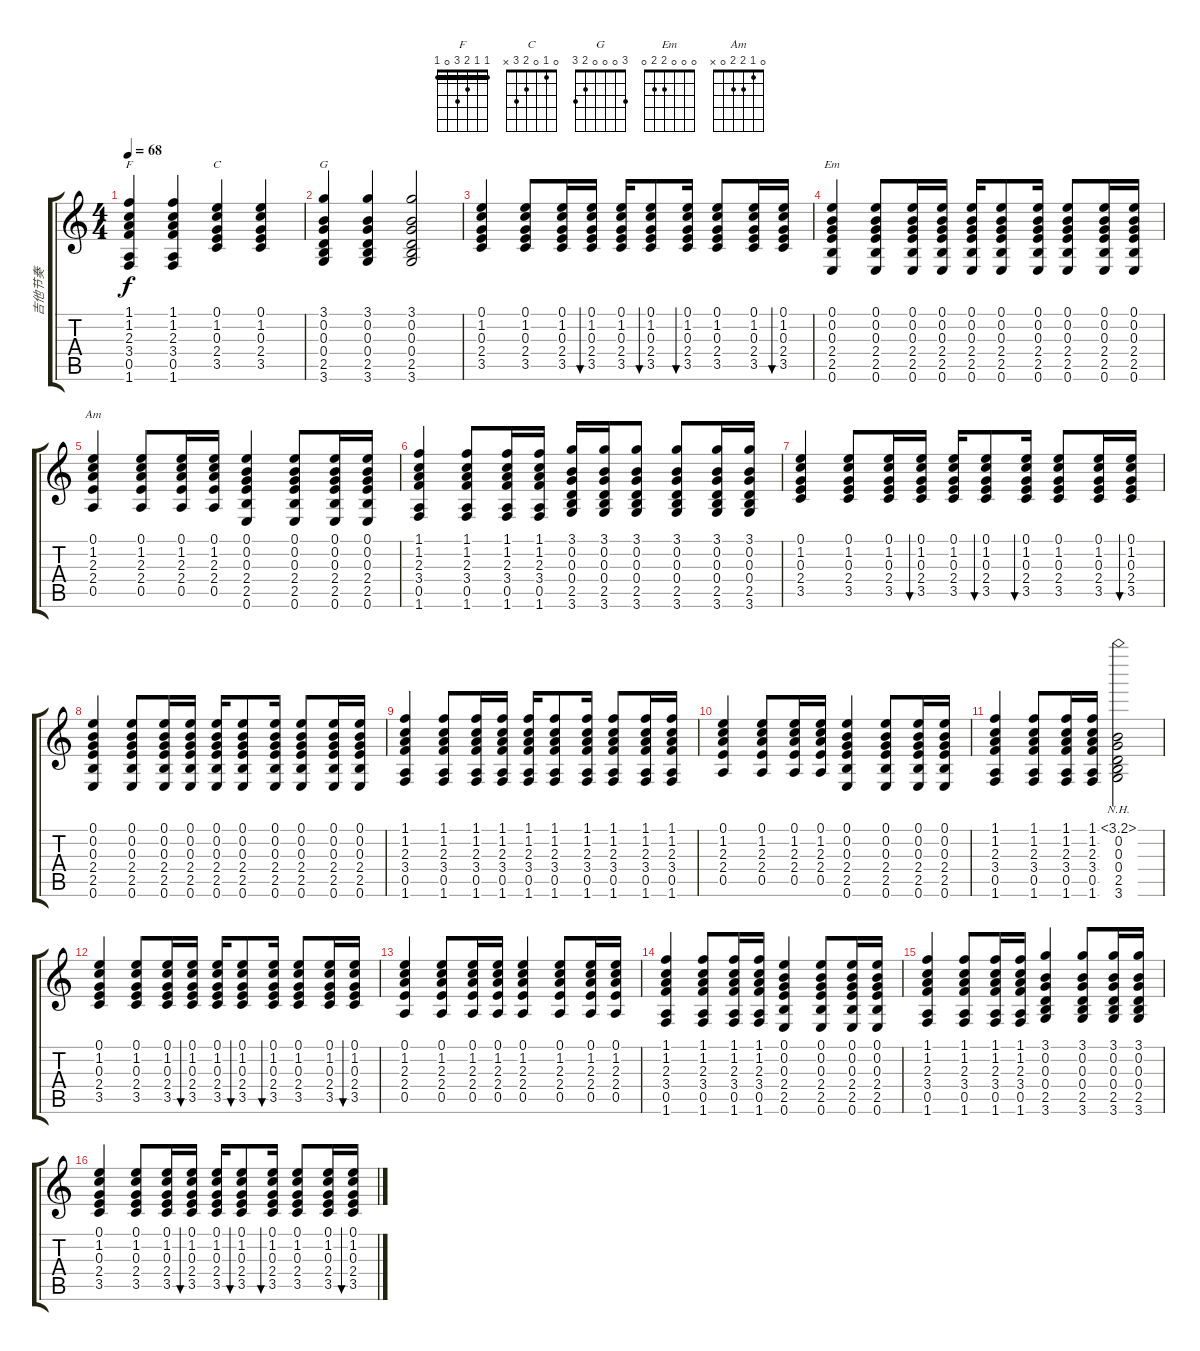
\track ("吉他节奏" "吉他节奏") {instrument acousticguitarsteel}
\staff {score tabs}
\tuning (E4 B3 G3 D3 A2 E2) {hide}
\chord ("F" 1 1 2 3 0 1) {barre 1}
\chord ("C" 0 1 0 2 3 x)
\chord ("G" 3 0 0 0 2 3)
\chord ("Em" 0 0 0 2 2 0)
\chord ("Am" 0 1 2 2 0 x)
\ts (4 4)
\tempo 68
\clef g2
\ks c
(1.1 1.2 2.3 3.4 0.5 1.6).4{ch "F" dy f} (1.1 1.2 2.3 3.4 0.5 1.6).4 (0.1 1.2 0.3 2.4 3.5).4{ch "C"} (0.1 1.2 0.3 2.4 3.5).4 |
(3.1 0.2 0.3 0.4 2.5 3.6).4{ch "G"} (3.1 0.2 0.3 0.4 2.5 3.6).4 (3.1 0.2 0.3 0.4 2.5 3.6).2 |
(0.1 1.2 0.3 2.4 3.5).4 (0.1 1.2 0.3 2.4 3.5).8 (0.1 1.2 0.3 2.4 3.5).16 (0.1 1.2 0.3 2.4 3.5).16{bu 60} (0.1 1.2 0.3 2.4 3.5).16 (0.1 1.2 0.3 2.4 3.5).8{bu 60} (0.1 1.2 0.3 2.4 3.5).16{bu 60} (0.1 1.2 0.3 2.4 3.5).8 (0.1 1.2 0.3 2.4 3.5).16 (0.1 1.2 0.3 2.4 3.5).16{bu 60} |
(0.1 0.2 0.3 2.4 2.5 0.6).4{ch "Em"} (0.1 0.2 0.3 2.4 2.5 0.6).8 (0.1 0.2 0.3 2.4 2.5 0.6).16 (0.1 0.2 0.3 2.4 2.5 0.6).16 (0.1 0.2 0.3 2.4 2.5 0.6).16 (0.1 0.2 0.3 2.4 2.5 0.6).8 (0.1 0.2 0.3 2.4 2.5 0.6).16 (0.1 0.2 0.3 2.4 2.5 0.6).8 (0.1 0.2 0.3 2.4 2.5 0.6).16 (0.1 0.2 0.3 2.4 2.5 0.6).16 |
(0.1 1.2 2.3 2.4 0.5).4{ch "Am"} (0.1 1.2 2.3 2.4 0.5).8 (0.1 1.2 2.3 2.4 0.5).16 (0.1 1.2 2.3 2.4 0.5).16 (0.1 0.2 0.3 2.4 2.5 0.6).4 (0.1 0.2 0.3 2.4 2.5 0.6).8 (0.1 0.2 0.3 2.4 2.5 0.6).16 (0.1 0.2 0.3 2.4 2.5 0.6).16 |
(1.1 1.2 2.3 3.4 0.5 1.6).4 (1.1 1.2 2.3 3.4 0.5 1.6).8 (1.1 1.2 2.3 3.4 0.5 1.6).16 (1.1 1.2 2.3 3.4 0.5 1.6).16 (3.1 0.2 0.3 0.4 2.5 3.6).16 (3.1 0.2 0.3 0.4 2.5 3.6).16 (3.1 0.2 0.3 0.4 2.5 3.6).8 (3.1 0.2 0.3 0.4 2.5 3.6).8 (3.1 0.2 0.3 0.4 2.5 3.6).16 (3.1 0.2 0.3 0.4 2.5 3.6).16 |
(0.1 1.2 0.3 2.4 3.5).4 (0.1 1.2 0.3 2.4 3.5).8 (0.1 1.2 0.3 2.4 3.5).16 (0.1 1.2 0.3 2.4 3.5).16{bu 60} (0.1 1.2 0.3 2.4 3.5).16 (0.1 1.2 0.3 2.4 3.5).8{bu 60} (0.1 1.2 0.3 2.4 3.5).16{bu 60} (0.1 1.2 0.3 2.4 3.5).8 (0.1 1.2 0.3 2.4 3.5).16 (0.1 1.2 0.3 2.4 3.5).16{bu 60} |
(0.1 0.2 0.3 2.4 2.5 0.6).4 (0.1 0.2 0.3 2.4 2.5 0.6).8 (0.1 0.2 0.3 2.4 2.5 0.6).16 (0.1 0.2 0.3 2.4 2.5 0.6).16 (0.1 0.2 0.3 2.4 2.5 0.6).16 (0.1 0.2 0.3 2.4 2.5 0.6).8 (0.1 0.2 0.3 2.4 2.5 0.6).16 (0.1 0.2 0.3 2.4 2.5 0.6).8 (0.1 0.2 0.3 2.4 2.5 0.6).16 (0.1 0.2 0.3 2.4 2.5 0.6).16 |
(1.1 1.2 2.3 3.4 0.5 1.6).4 (1.1 1.2 2.3 3.4 0.5 1.6).8 (1.1 1.2 2.3 3.4 0.5 1.6).16 (1.1 1.2 2.3 3.4 0.5 1.6).16 (1.1 1.2 2.3 3.4 0.5 1.6).16 (1.1 1.2 2.3 3.4 0.5 1.6).8 (1.1 1.2 2.3 3.4 0.5 1.6).16 (1.1 1.2 2.3 3.4 0.5 1.6).8 (1.1 1.2 2.3 3.4 0.5 1.6).16 (1.1 1.2 2.3 3.4 0.5 1.6).16 |
(0.1 1.2 2.3 2.4 0.5).4 (0.1 1.2 2.3 2.4 0.5).8 (0.1 1.2 2.3 2.4 0.5).16 (0.1 1.2 2.3 2.4 0.5).16 (0.1 0.2 0.3 2.4 2.5 0.6).4 (0.1 0.2 0.3 2.4 2.5 0.6).8 (0.1 0.2 0.3 2.4 2.5 0.6).16 (0.1 0.2 0.3 2.4 2.5 0.6).16 |
(1.1 1.2 2.3 3.4 0.5 1.6).4 (1.1 1.2 2.3 3.4 0.5 1.6).8 (1.1 1.2 2.3 3.4 0.5 1.6).16 (1.1 1.2 2.3 3.4 0.5 1.6).16 (3.1{nh} 0.2 0.3 0.4 2.5 3.6).2 |
(0.1 1.2 0.3 2.4 3.5).4 (0.1 1.2 0.3 2.4 3.5).8 (0.1 1.2 0.3 2.4 3.5).16 (0.1 1.2 0.3 2.4 3.5).16{bu 60} (0.1 1.2 0.3 2.4 3.5).16 (0.1 1.2 0.3 2.4 3.5).8{bu 60} (0.1 1.2 0.3 2.4 3.5).16{bu 60} (0.1 1.2 0.3 2.4 3.5).8 (0.1 1.2 0.3 2.4 3.5).16 (0.1 1.2 0.3 2.4 3.5).16{bu 60} |
(0.1 1.2 2.3 2.4 0.5).4 (0.1 1.2 2.3 2.4 0.5).8 (0.1 1.2 2.3 2.4 0.5).16 (0.1 1.2 2.3 2.4 0.5).16 (0.1 1.2 2.3 2.4 0.5).4 (0.1 1.2 2.3 2.4 0.5).8 (0.1 1.2 2.3 2.4 0.5).16 (0.1 1.2 2.3 2.4 0.5).16 |
(1.1 1.2 2.3 3.4 0.5 1.6).4 (1.1 1.2 2.3 3.4 0.5 1.6).8 (1.1 1.2 2.3 3.4 0.5 1.6).16 (1.1 1.2 2.3 3.4 0.5 1.6).16 (0.1 0.2 0.3 2.4 2.5 0.6).4 (0.1 0.2 0.3 2.4 2.5 0.6).8 (0.1 0.2 0.3 2.4 2.5 0.6).16 (0.1 0.2 0.3 2.4 2.5 0.6).16 |
(1.1 1.2 2.3 3.4 0.5 1.6).4 (1.1 1.2 2.3 3.4 0.5 1.6).8 (1.1 1.2 2.3 3.4 0.5 1.6).16 (1.1 1.2 2.3 3.4 0.5 1.6).16 (3.1 0.2 0.3 0.4 2.5 3.6).4 (3.1 0.2 0.3 0.4 2.5 3.6).8 (3.1 0.2 0.3 0.4 2.5 3.6).16 (3.1 0.2 0.3 0.4 2.5 3.6).16 |
(0.1 1.2 0.3 2.4 3.5).4 (0.1 1.2 0.3 2.4 3.5).8 (0.1 1.2 0.3 2.4 3.5).16 (0.1 1.2 0.3 2.4 3.5).16{bu 60} (0.1 1.2 0.3 2.4 3.5).16 (0.1 1.2 0.3 2.4 3.5).8{bu 60} (0.1 1.2 0.3 2.4 3.5).16{bu 60} (0.1 1.2 0.3 2.4 3.5).8 (0.1 1.2 0.3 2.4 3.5).16 (0.1 1.2 0.3 2.4 3.5).16{bu 60}
